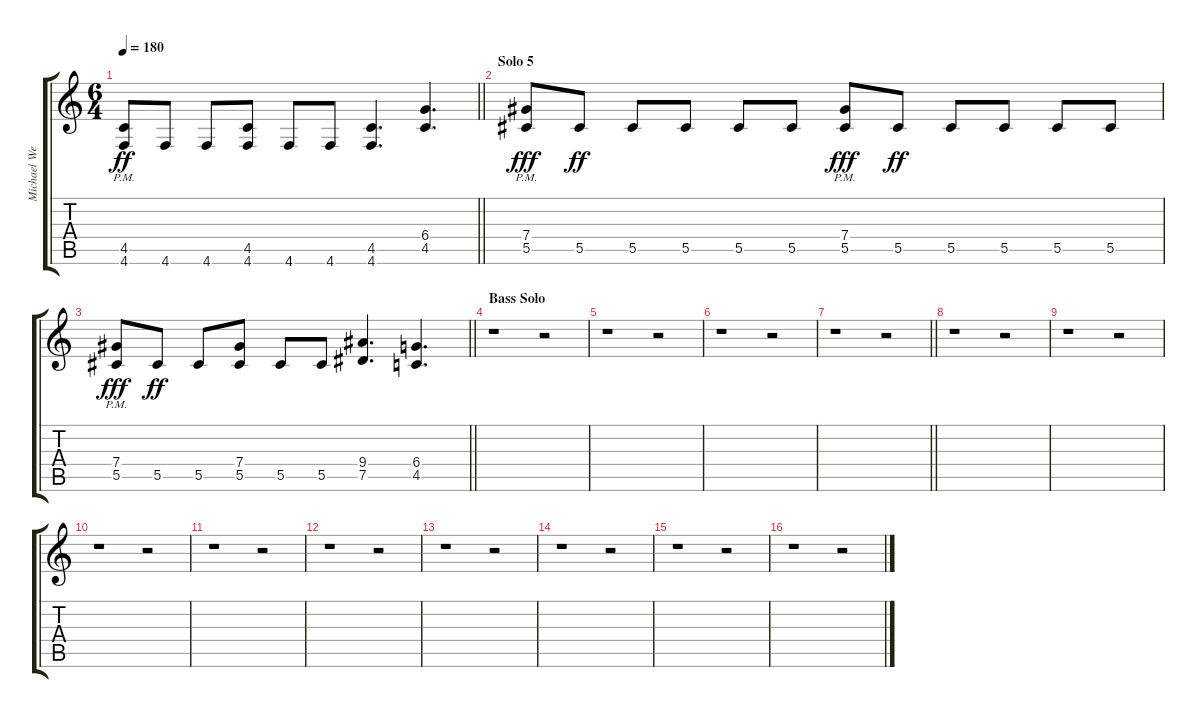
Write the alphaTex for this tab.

\track ("Michael Weikath" "Michael We") {instrument distortionguitar}
\staff {score tabs}
\tuning (Eb4 Bb3 Gb3 Db3 Ab2 Db2) {hide}
\ts (6 4)
\tempo 180
\clef g2
\barLineRight lightlight
\ks c
(4.5{pm} 4.6).8{dy ff} 4.6.8 4.6.8 (4.5 4.6).8 4.6.8 4.6.8 (4.5 4.6).4{d} (6.4 4.5).4{d} |
\section ("" "Solo 5")
(7.4 5.5{pm}).8{dy fff} 5.5.8{dy ff} 5.5.8 5.5.8 5.5.8 5.5.8 (7.4 5.5{pm}).8{dy fff} 5.5.8{dy ff} 5.5.8 5.5.8 5.5.8 5.5.8 |
\barLineRight lightlight
(7.4 5.5{pm}).8{dy fff} 5.5.8{dy ff} 5.5.8 (7.4 5.5).8 5.5.8 5.5.8 (9.4 7.5).4{d} (6.4 4.5).4{d} |
\section ("" "Bass Solo")
r.1 r.2 |
r.1 r.2 |
r.1 r.2 |
\barLineRight lightlight
r.1 r.2 |
\section ("" "")
r.1 r.2 |
r.1 r.2 |
r.1 r.2 |
r.1 r.2 |
r.1 r.2 |
r.1 r.2 |
r.1 r.2 |
r.1 r.2 |
r.1 r.2
